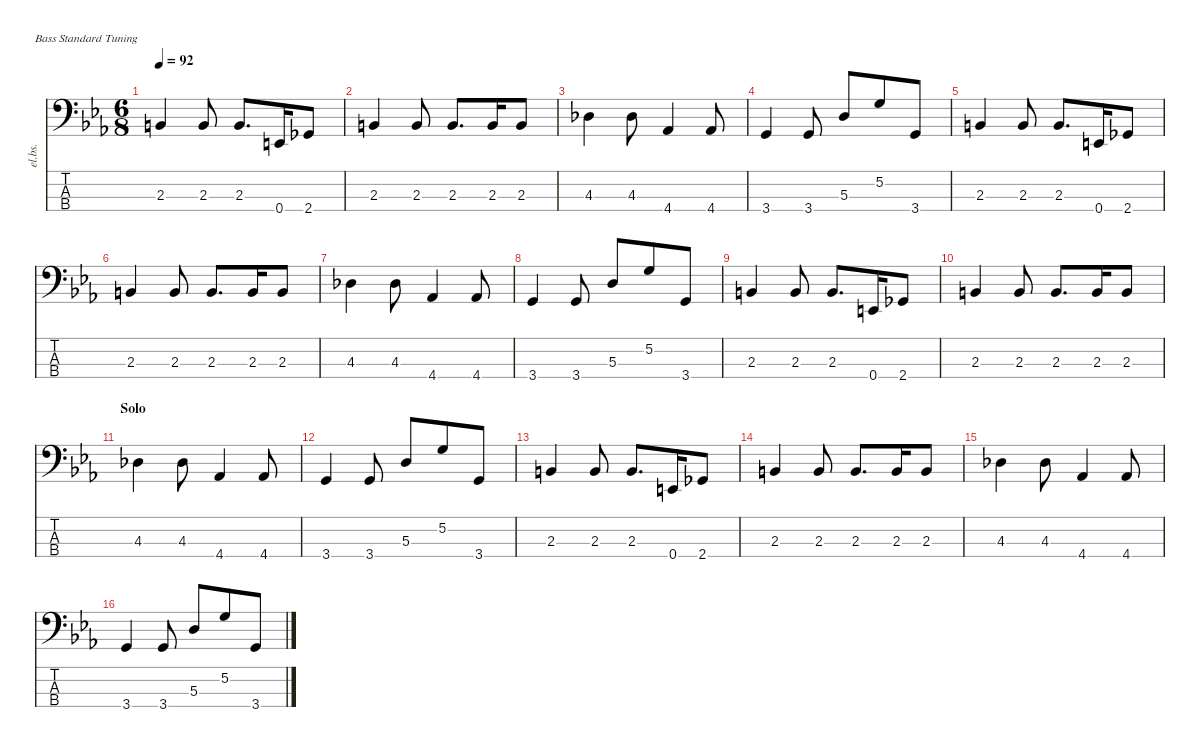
\defaultSystemsLayout 4
\hideDynamics
\bracketExtendMode nobrackets
\track ("Bass - Martin Lopez" "el.bs.") {instrument electricbassfinger}
\staff {score tabs}
\tuning (G2 D2 A1 E1)
\ts (6 8)
\tempo 92
\clef f4
\ks cminor
2.3{acc forcenatural}.4{dy f} 2.3{acc forcenatural}.8 2.3{acc forcenatural}.8{d} 0.4{acc forcenatural}.16 2.4{acc b}.8 |
2.3{acc forcenatural}.4 2.3{acc forcenatural}.8 2.3{acc forcenatural}.8{d} 2.3{acc forcenatural}.16 2.3{acc forcenatural}.8 |
4.3{acc b}.4 4.3{acc b}.8 4.4{acc b}.4 4.4{acc b}.8 |
3.4{acc forcenatural}.4 3.4{acc forcenatural}.8 5.3{acc forcenatural}.8 5.2{acc forcenatural}.8 3.4{acc forcenatural}.8 |
2.3{acc forcenatural}.4 2.3{acc forcenatural}.8 2.3{acc forcenatural}.8{d} 0.4{acc forcenatural}.16 2.4{acc b}.8 |
2.3{acc forcenatural}.4 2.3{acc forcenatural}.8 2.3{acc forcenatural}.8{d} 2.3{acc forcenatural}.16 2.3{acc forcenatural}.8 |
4.3{acc b}.4 4.3{acc b}.8 4.4{acc b}.4 4.4{acc b}.8 |
3.4{acc forcenatural}.4 3.4{acc forcenatural}.8 5.3{acc forcenatural}.8 5.2{acc forcenatural}.8 3.4{acc forcenatural}.8 |
2.3{acc forcenatural}.4 2.3{acc forcenatural}.8 2.3{acc forcenatural}.8{d} 0.4{acc forcenatural}.16 2.4{acc b}.8 |
2.3{acc forcenatural}.4 2.3{acc forcenatural}.8 2.3{acc forcenatural}.8{d} 2.3{acc forcenatural}.16 2.3{acc forcenatural}.8 |
\section ("" "Solo")
4.3{acc b}.4 4.3{acc b}.8 4.4{acc b}.4 4.4{acc b}.8 |
3.4{acc forcenatural}.4 3.4{acc forcenatural}.8 5.3{acc forcenatural}.8 5.2{acc forcenatural}.8 3.4{acc forcenatural}.8 |
2.3{acc forcenatural}.4 2.3{acc forcenatural}.8 2.3{acc forcenatural}.8{d} 0.4{acc forcenatural}.16 2.4{acc b}.8 |
2.3{acc forcenatural}.4 2.3{acc forcenatural}.8 2.3{acc forcenatural}.8{d} 2.3{acc forcenatural}.16 2.3{acc forcenatural}.8 |
4.3{acc b}.4 4.3{acc b}.8 4.4{acc b}.4 4.4{acc b}.8 |
3.4{acc forcenatural}.4 3.4{acc forcenatural}.8 5.3{acc forcenatural}.8 5.2{acc forcenatural}.8 3.4{acc forcenatural}.8
